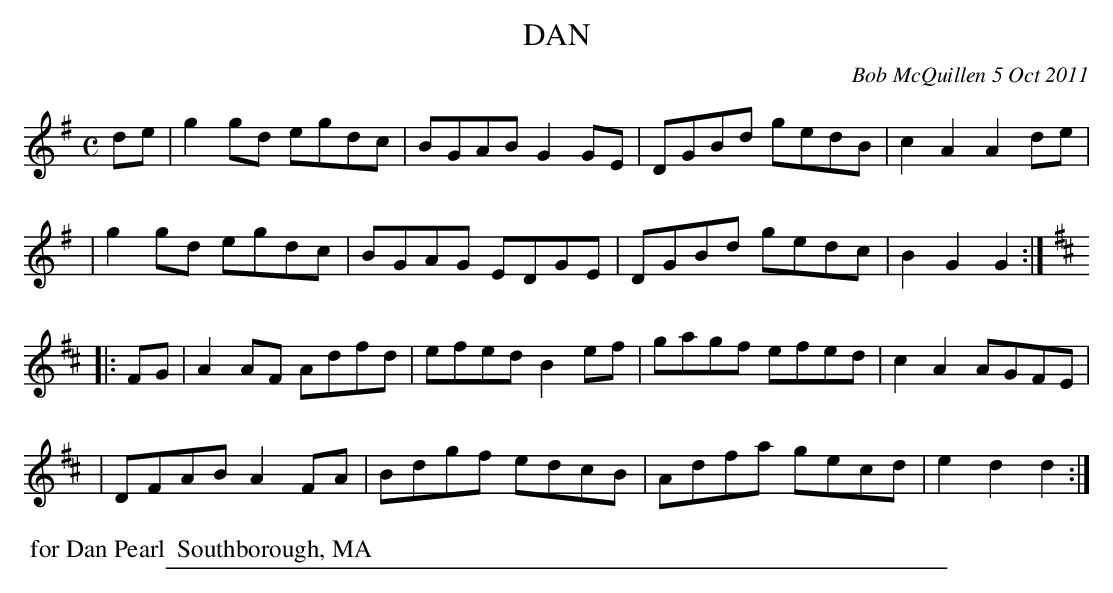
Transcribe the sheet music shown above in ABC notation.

X:1
T: DAN
C: Bob McQuillen 5 Oct 2011
M: C
L: 1/8
K: G	% and D
de \
| g2gd egdc | BGAB G2GE | DGBd gedB | c2A2 A2de |
| g2gd egdc | BGAG EDGE | DGBd gedc | B2G2 G2 :|
[K:D]|:FG \
| A2AF Adfd | efed B2ef | gagf efed | c2A2 AGFE |
| DFAB A2FA | Bdgf edcB | Adfa gecd | e2d2 d2 :|
